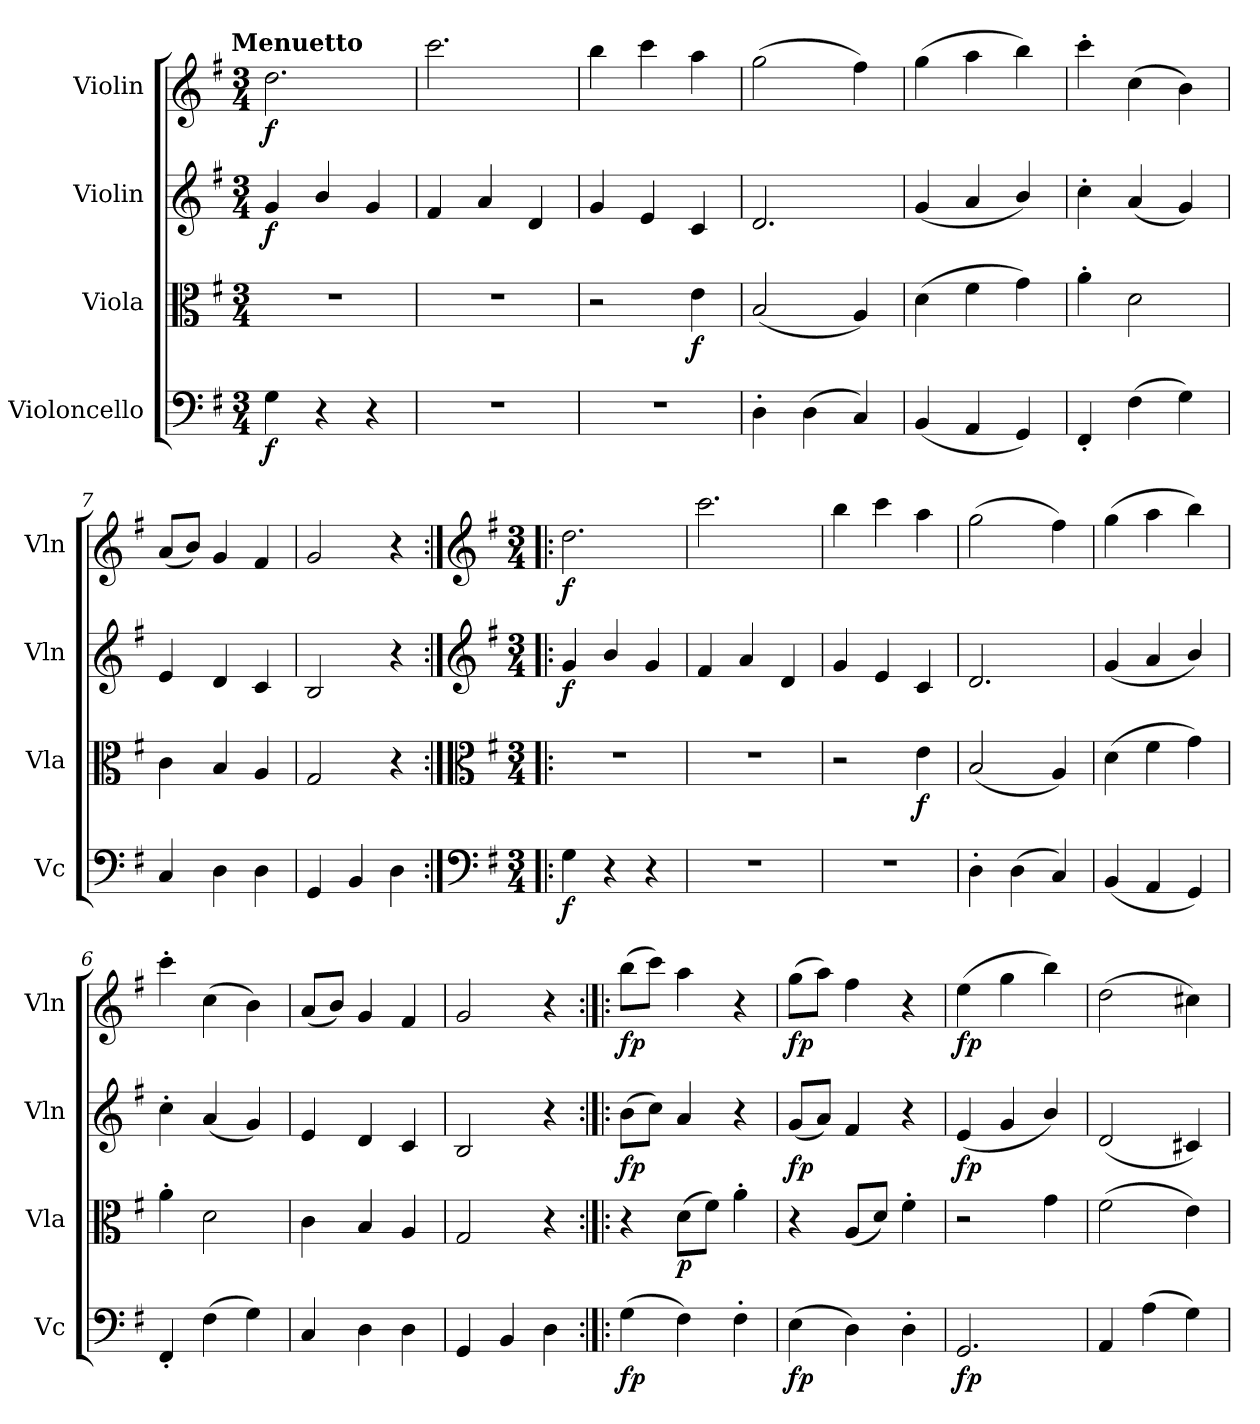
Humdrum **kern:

**kern	**dynam	**kern	**dynam	**kern	**dynam	**kern	**dynam
*part4	*part4	*part3	*part3	*part2	*part2	*part1	*part1
*staff4	*staff4	*staff3	*staff3	*staff2	*staff2	*staff1	*staff1
*I"Violoncello	*	*I"Viola	*	*I"Violin	*	*I"Violin	*
*I'Vc	*	*I'Vla	*	*I'Vln	*	*I'Vln	*
*clefF4	*	*clefC3	*	*clefG2	*	*clefG2	*
*k[f#]	*	*k[f#]	*	*k[f#]	*	*k[f#]	*
*G:	*	*G:	*	*G:	*	*G:	*
!!LO:TX:omd:t=Menuetto
*M3/4	*	*M3/4	*	*M3/4	*	*M3/4	*
=	=	=	=	=	=	=	=
4G\	f	2.r	.	4g/	f	2.dd\	f
4r	.	.	.	4b/	.	.	.
4r	.	.	.	4g/	.	.	.
=2	=2	=2	=2	=2	=2	=2	=2
2.r	.	2.r	.	4f#/	.	2.ccc\	.
.	.	.	.	4a/	.	.	.
.	.	.	.	4d/	.	.	.
=3	=3	=3	=3	=3	=3	=3	=3
2.r	.	2r	.	4g/	.	4bb\	.
.	.	.	.	4e/	.	4ccc\	.
.	.	4e\	f	4c/	.	4aa\	.
=4	=4	=4	=4	=4	=4	=4	=4
4D'\	.	(2B/	.	2.d/	.	(2gg\	.
(4D\	.	.	.	.	.	.	.
4C/)	.	4A/)	.	.	.	4ff#\)	.
=5	=5	=5	=5	=5	=5	=5	=5
(4BB/	.	(4d\	.	(4g/	.	(4gg\	.
4AA/	.	4f#\	.	4a/	.	4aa\	.
4GG/)	.	4g\)	.	4b/)	.	4bb\)	.
=6	=6	=6	=6	=6	=6	=6	=6
4FF#'/	.	4a'\	.	4cc'\	.	4ccc'\	.
(4F#\	.	2d\	.	(4a/	.	(4cc\	.
4G\)	.	.	.	4g/)	.	4b\)	.
=7	=7	=7	=7	=7	=7	=7	=7
4C/	.	4c\	.	4e/	.	(8a/L	.
.	.	.	.	.	.	8b/J)	.
4D\	.	4B/	.	4d/	.	4g/	.
4D\	.	4A/	.	4c/	.	4f#/	.
=8	=8	=8	=8	=8	=8	=8	=8
4GG/	.	2G/	.	2B/	.	2g/	.
4BB/	.	.	.	.	.	.	.
4D\	.	4r	.	4r	.	4r	.
=9:|!|:	=9:|!|:	=9:|!|:	=9:|!|:	=9:|!|:	=9:|!|:	=9:|!|:	=9:|!|:
*clefF4	*	*clefC3	*	*clefG2	*	*clefG2	*
*k[f#]	*	*k[f#]	*	*k[f#]	*	*k[f#]	*
*G:	*	*G:	*	*G:	*	*G:	*
*M3/4	*	*M3/4	*	*M3/4	*	*M3/4	*
4G\	f	2.r	.	4g/	f	2.dd\	f
4r	.	.	.	4b/	.	.	.
4r	.	.	.	4g/	.	.	.
=2	=2	=2	=2	=2	=2	=2	=2
2.r	.	2.r	.	4f#/	.	2.ccc\	.
.	.	.	.	4a/	.	.	.
.	.	.	.	4d/	.	.	.
=3	=3	=3	=3	=3	=3	=3	=3
2.r	.	2r	.	4g/	.	4bb\	.
.	.	.	.	4e/	.	4ccc\	.
.	.	4e\	f	4c/	.	4aa\	.
=4	=4	=4	=4	=4	=4	=4	=4
4D'\	.	(2B/	.	2.d/	.	(2gg\	.
(4D\	.	.	.	.	.	.	.
4C/)	.	4A/)	.	.	.	4ff#\)	.
=5	=5	=5	=5	=5	=5	=5	=5
(4BB/	.	(4d\	.	(4g/	.	(4gg\	.
4AA/	.	4f#\	.	4a/	.	4aa\	.
4GG/)	.	4g\)	.	4b/)	.	4bb\)	.
=6	=6	=6	=6	=6	=6	=6	=6
4FF#'/	.	4a'\	.	4cc'\	.	4ccc'\	.
(4F#\	.	2d\	.	(4a/	.	(4cc\	.
4G\)	.	.	.	4g/)	.	4b\)	.
=7	=7	=7	=7	=7	=7	=7	=7
4C/	.	4c\	.	4e/	.	(8a/L	.
.	.	.	.	.	.	8b/J)	.
4D\	.	4B/	.	4d/	.	4g/	.
4D\	.	4A/	.	4c/	.	4f#/	.
=8	=8	=8	=8	=8	=8	=8	=8
4GG/	.	2G/	.	2B/	.	2g/	.
4BB/	.	.	.	.	.	.	.
4D\	.	4r	.	4r	.	4r	.
=9:|!|:	=9:|!|:	=9:|!|:	=9:|!|:	=9:|!|:	=9:|!|:	=9:|!|:	=9:|!|:
(4G\	fp	4r	.	(8b\L	fp	(8bb\L	fp
.	.	.	.	8cc\J)	.	8ccc\J)	.
4F#\)	.	(8d\L	p	4a/	.	4aa\	.
.	.	8f#\J)	.	.	.	.	.
4F#'\	.	4a'\	.	4r	.	4r	.
=10	=10	=10	=10	=10	=10	=10	=10
(4E\	fp	4r	.	(8g/L	fp	(8gg\L	fp
.	.	.	.	8a/J)	.	8aa\J)	.
4D\)	.	(8A/L	.	4f#/	.	4ff#\	.
.	.	8d/J)	.	.	.	.	.
4D'\	.	4f#'\	.	4r	.	4r	.
=11	=11	=11	=11	=11	=11	=11	=11
2.GG/	fp	2r	.	(4e/	fp	(4ee\	fp
.	.	.	.	4g/	.	4gg\	.
.	.	4g\	.	4b/)	.	4bb\)	.
=12	=12	=12	=12	=12	=12	=12	=12
4AA/	.	(2f#\	.	(2d/	.	(2dd\	.
(4A\	.	.	.	.	.	.	.
4G\)	.	4e\)	.	4c#X/)	.	4cc#X\)	.
=	=	=	=	=	=	=	=
*-	*-	*-	*-	*-	*-	*-	*-
